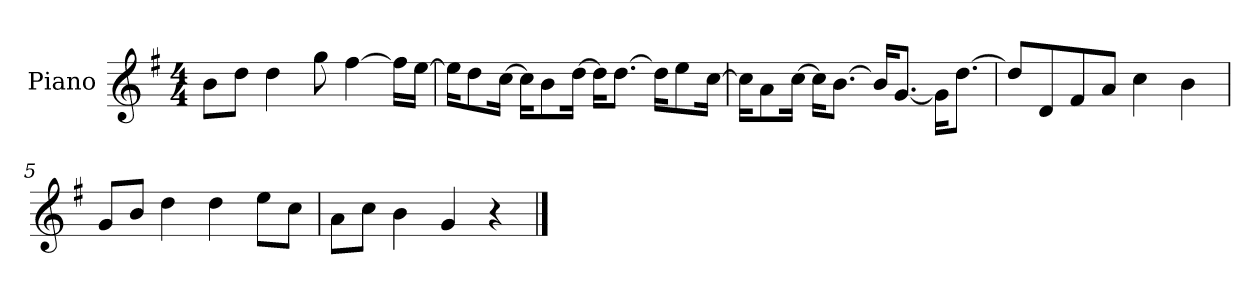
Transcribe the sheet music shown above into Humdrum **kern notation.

**kern
*part1
*staff1
*I"Piano
*I'P-no
*clefG2
*k[f#]
*M4/4
*MM90
=1
8b\L
8dd\J
4dd\
8gg\
[4ff#\
16ff#\LL]
[16ee\JJ
=2
16ee\KL]
8dd\
[16cc\Jk
16cc\KL]
8b\
[16dd\Jk
16dd\KL]
[8.dd\J
16dd\KL]
8ee\
[16cc\Jk
=3
16cc\KL]
8a\
[16cc\Jk
16cc\KL]
[8.b\J
16b/KL]
[8.g/J
16g\KL]
[8.dd\J
=4
8dd/L]
8d/
8f#/
8a/J
4cc\
4b\
!!LO:LB:g=z
=5
8g/L
8b/J
4dd\
4dd\
8ee\L
8cc\J
=6
8a\L
8cc\J
4b\
4g/
4r
==
*-
